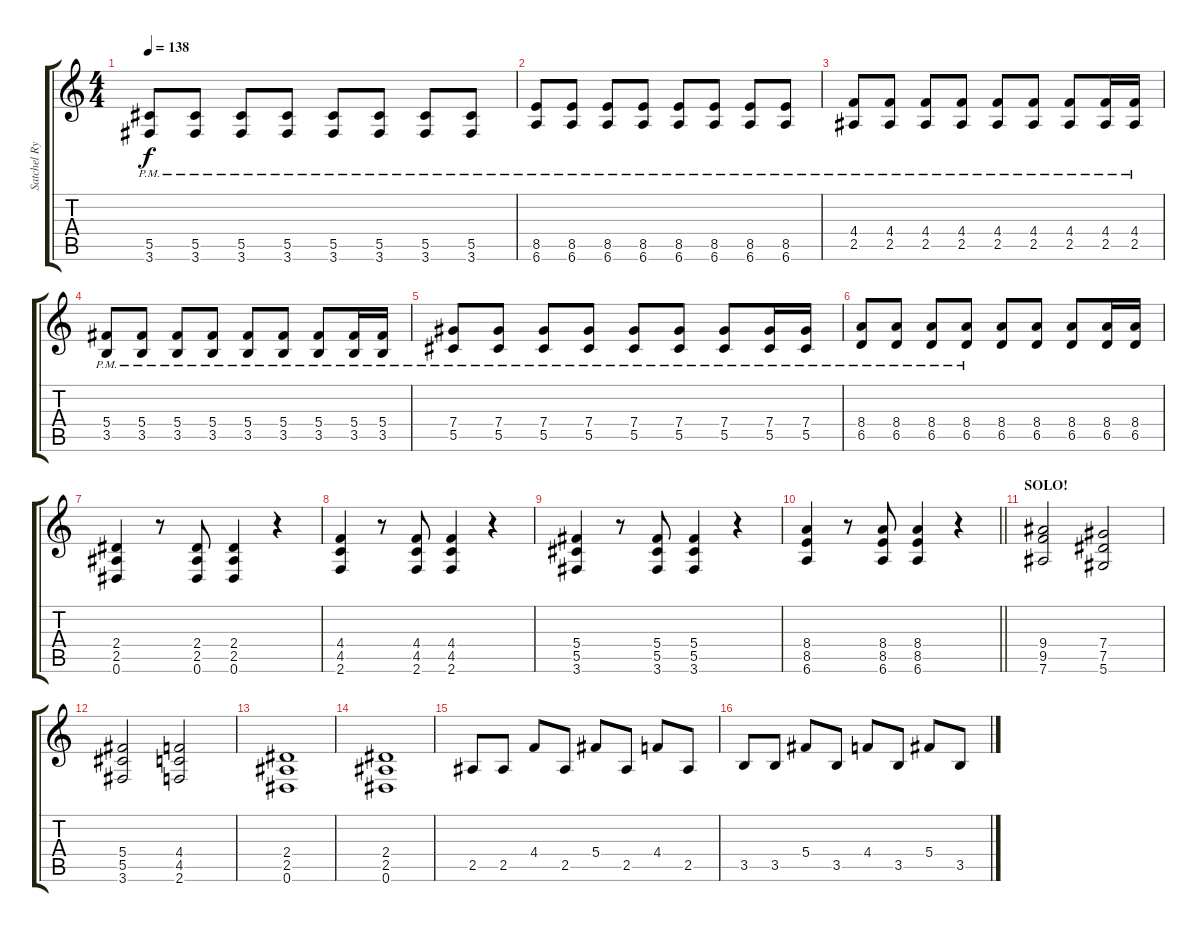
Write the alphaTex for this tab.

\track ("Satchel Rythym" "Satchel Ry") {instrument distortionguitar}
\staff {score tabs}
\tuning (Eb4 Bb3 Gb3 Db3 Ab2 Eb2) {hide}
\ts (4 4)
\tempo 138
\clef g2
\ks c
(5.5{pm} 3.6{pm}).8{dy f} (5.5{pm} 3.6{pm}).8 (5.5{pm} 3.6{pm}).8 (5.5{pm} 3.6{pm}).8 (5.5{pm} 3.6{pm}).8 (5.5{pm} 3.6{pm}).8 (5.5{pm} 3.6{pm}).8 (5.5{pm} 3.6{pm}).8 |
(8.5{pm} 6.6{pm}).8 (8.5{pm} 6.6{pm}).8 (8.5{pm} 6.6{pm}).8 (8.5{pm} 6.6{pm}).8 (8.5{pm} 6.6{pm}).8 (8.5{pm} 6.6{pm}).8 (8.5{pm} 6.6{pm}).8 (8.5{pm} 6.6{pm}).8 |
(4.4{pm} 2.5{pm}).8 (4.4{pm} 2.5{pm}).8 (4.4{pm} 2.5{pm}).8 (4.4{pm} 2.5{pm}).8 (4.4{pm} 2.5{pm}).8 (4.4{pm} 2.5{pm}).8 (4.4{pm} 2.5{pm}).8 (4.4{pm} 2.5{pm}).16 (4.4{pm} 2.5{pm}).16 |
(5.4{pm} 3.5{pm}).8 (5.4{pm} 3.5{pm}).8 (5.4{pm} 3.5{pm}).8 (5.4{pm} 3.5{pm}).8 (5.4{pm} 3.5{pm}).8 (5.4{pm} 3.5{pm}).8 (5.4{pm} 3.5{pm}).8 (5.4{pm} 3.5{pm}).16 (5.4{pm} 3.5{pm}).16 |
(7.4{pm} 5.5{pm}).8 (7.4{pm} 5.5{pm}).8 (7.4{pm} 5.5{pm}).8 (7.4{pm} 5.5{pm}).8 (7.4{pm} 5.5{pm}).8 (7.4{pm} 5.5{pm}).8 (7.4{pm} 5.5{pm}).8 (7.4{pm} 5.5{pm}).16 (7.4{pm} 5.5{pm}).16 |
(8.4{pm} 6.5{pm}).8 (8.4{pm} 6.5{pm}).8 (8.4{pm} 6.5{pm}).8 (8.4{pm} 6.5{pm}).8 (8.4 6.5).8 (8.4 6.5).8 (8.4 6.5).8 (8.4 6.5).16 (8.4 6.5).16 |
(2.4 2.5 0.6).4 r.8 (2.4 2.5 0.6).8 (2.4 2.5 0.6).4 r.4 |
(4.4 4.5 2.6).4 r.8 (4.4 4.5 2.6).8 (4.4 4.5 2.6).4 r.4 |
(5.4 5.5 3.6).4 r.8 (5.4 5.5 3.6).8 (5.4 5.5 3.6).4 r.4 |
\barLineRight lightlight
(8.4 8.5 6.6).4 r.8 (8.4 8.5 6.6).8 (8.4 8.5 6.6).4 r.4 |
\section ("" "SOLO!")
(9.4 9.5 7.6).2 (7.4 7.5 5.6).2 |
(5.4 5.5 3.6).2 (4.4 4.5 2.6).2 |
(2.4 2.5 0.6).1 |
(2.4 2.5 0.6).1 |
2.5.8 2.5.8 4.4.8 2.5.8 5.4.8 2.5.8 4.4.8 2.5.8 |
3.5.8 3.5.8 5.4.8 3.5.8 4.4.8 3.5.8 5.4.8 3.5.8
